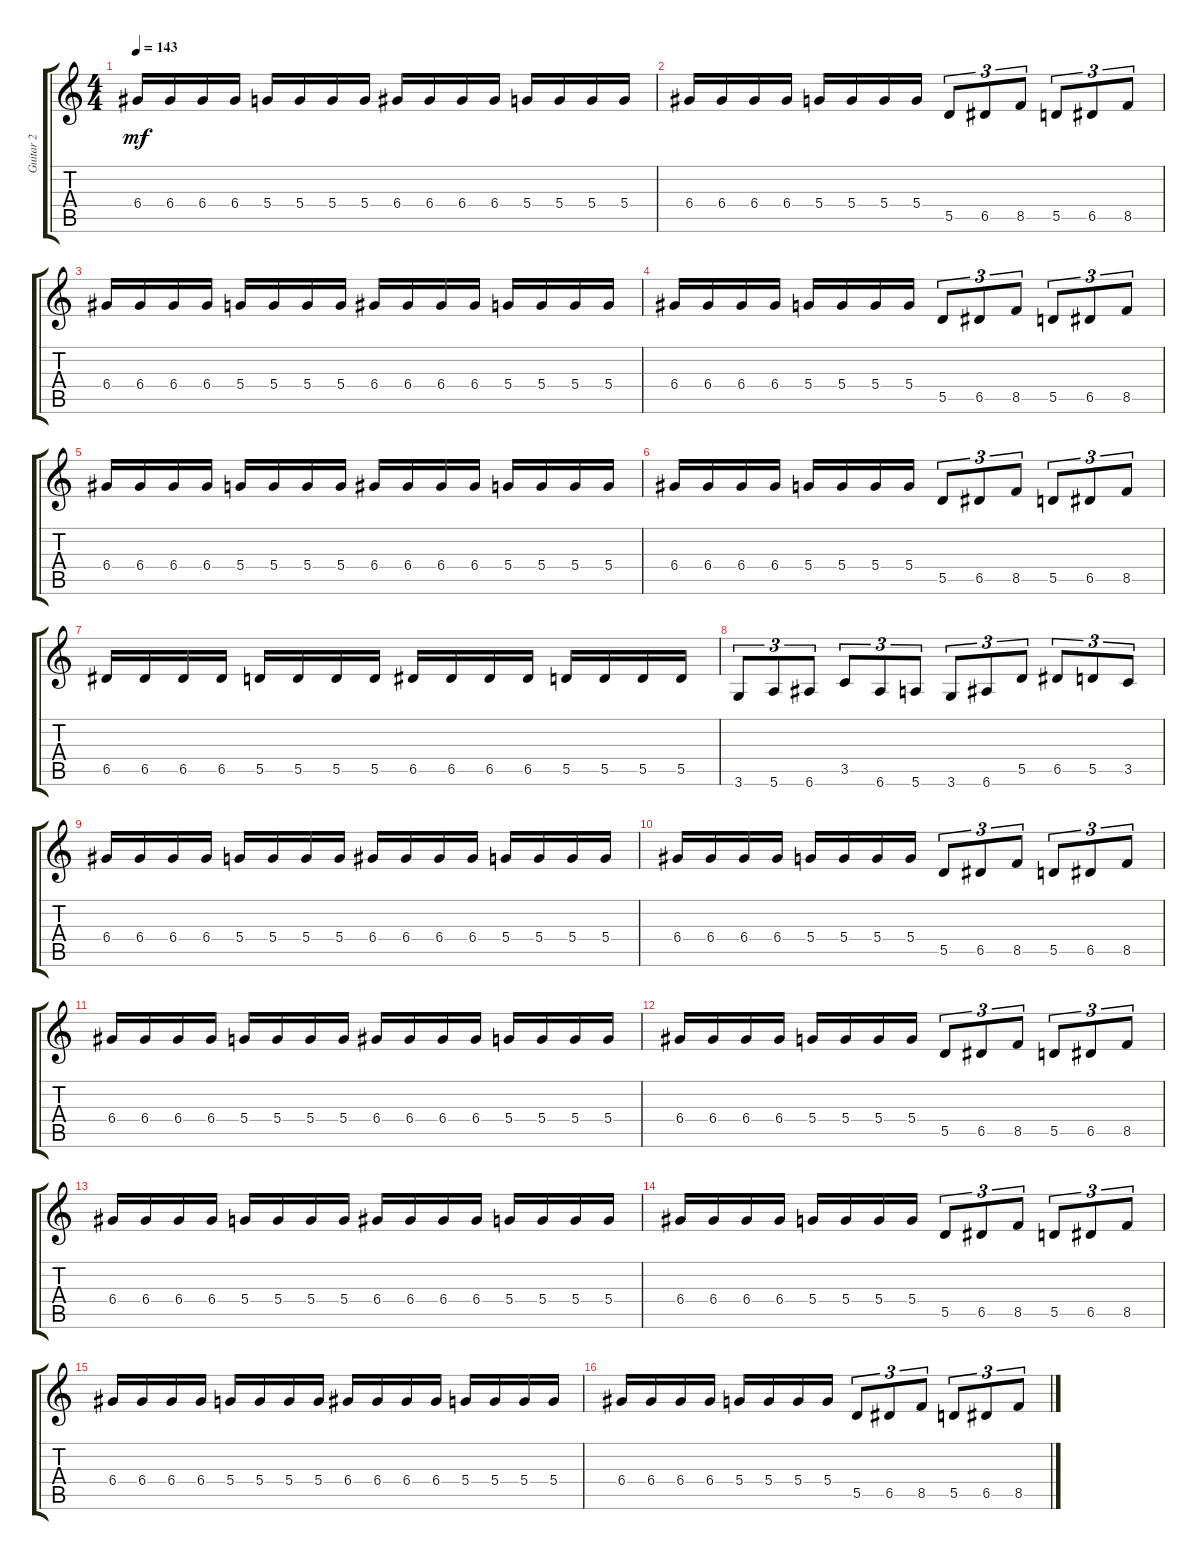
\track ("Guitar 2" "Guitar 2") {instrument overdrivenguitar}
\staff {score tabs}
\tuning (E4 B3 G3 D3 A2 E2) {hide}
\ts (4 4)
\tempo 143
\clef g2
\ks c
6.4.16{dy mf} 6.4.16 6.4.16 6.4.16 5.4.16 5.4.16 5.4.16 5.4.16 6.4.16 6.4.16 6.4.16 6.4.16 5.4.16 5.4.16 5.4.16 5.4.16 |
6.4.16 6.4.16 6.4.16 6.4.16 5.4.16 5.4.16 5.4.16 5.4.16 5.5.8{tu (3 2)} 6.5.8{tu (3 2)} 8.5.8{tu (3 2)} 5.5.8{tu (3 2)} 6.5.8{tu (3 2)} 8.5.8{tu (3 2)} |
6.4.16 6.4.16 6.4.16 6.4.16 5.4.16 5.4.16 5.4.16 5.4.16 6.4.16 6.4.16 6.4.16 6.4.16 5.4.16 5.4.16 5.4.16 5.4.16 |
6.4.16 6.4.16 6.4.16 6.4.16 5.4.16 5.4.16 5.4.16 5.4.16 5.5.8{tu (3 2)} 6.5.8{tu (3 2)} 8.5.8{tu (3 2)} 5.5.8{tu (3 2)} 6.5.8{tu (3 2)} 8.5.8{tu (3 2)} |
6.4.16 6.4.16 6.4.16 6.4.16 5.4.16 5.4.16 5.4.16 5.4.16 6.4.16 6.4.16 6.4.16 6.4.16 5.4.16 5.4.16 5.4.16 5.4.16 |
6.4.16 6.4.16 6.4.16 6.4.16 5.4.16 5.4.16 5.4.16 5.4.16 5.5.8{tu (3 2)} 6.5.8{tu (3 2)} 8.5.8{tu (3 2)} 5.5.8{tu (3 2)} 6.5.8{tu (3 2)} 8.5.8{tu (3 2)} |
6.5.16 6.5.16 6.5.16 6.5.16 5.5.16 5.5.16 5.5.16 5.5.16 6.5.16 6.5.16 6.5.16 6.5.16 5.5.16 5.5.16 5.5.16 5.5.16 |
3.6.8{tu (3 2)} 5.6.8{tu (3 2)} 6.6.8{tu (3 2)} 3.5.8{tu (3 2)} 6.6.8{tu (3 2)} 5.6.8{tu (3 2)} 3.6.8{tu (3 2)} 6.6.8{tu (3 2)} 5.5.8{tu (3 2)} 6.5.8{tu (3 2)} 5.5.8{tu (3 2)} 3.5.8{tu (3 2)} |
6.4.16 6.4.16 6.4.16 6.4.16 5.4.16 5.4.16 5.4.16 5.4.16 6.4.16 6.4.16 6.4.16 6.4.16 5.4.16 5.4.16 5.4.16 5.4.16 |
6.4.16 6.4.16 6.4.16 6.4.16 5.4.16 5.4.16 5.4.16 5.4.16 5.5.8{tu (3 2)} 6.5.8{tu (3 2)} 8.5.8{tu (3 2)} 5.5.8{tu (3 2)} 6.5.8{tu (3 2)} 8.5.8{tu (3 2)} |
6.4.16 6.4.16 6.4.16 6.4.16 5.4.16 5.4.16 5.4.16 5.4.16 6.4.16 6.4.16 6.4.16 6.4.16 5.4.16 5.4.16 5.4.16 5.4.16 |
6.4.16 6.4.16 6.4.16 6.4.16 5.4.16 5.4.16 5.4.16 5.4.16 5.5.8{tu (3 2)} 6.5.8{tu (3 2)} 8.5.8{tu (3 2)} 5.5.8{tu (3 2)} 6.5.8{tu (3 2)} 8.5.8{tu (3 2)} |
6.4.16 6.4.16 6.4.16 6.4.16 5.4.16 5.4.16 5.4.16 5.4.16 6.4.16 6.4.16 6.4.16 6.4.16 5.4.16 5.4.16 5.4.16 5.4.16 |
6.4.16 6.4.16 6.4.16 6.4.16 5.4.16 5.4.16 5.4.16 5.4.16 5.5.8{tu (3 2)} 6.5.8{tu (3 2)} 8.5.8{tu (3 2)} 5.5.8{tu (3 2)} 6.5.8{tu (3 2)} 8.5.8{tu (3 2)} |
6.4.16 6.4.16 6.4.16 6.4.16 5.4.16 5.4.16 5.4.16 5.4.16 6.4.16 6.4.16 6.4.16 6.4.16 5.4.16 5.4.16 5.4.16 5.4.16 |
6.4.16 6.4.16 6.4.16 6.4.16 5.4.16 5.4.16 5.4.16 5.4.16 5.5.8{tu (3 2)} 6.5.8{tu (3 2)} 8.5.8{tu (3 2)} 5.5.8{tu (3 2)} 6.5.8{tu (3 2)} 8.5.8{tu (3 2)}
